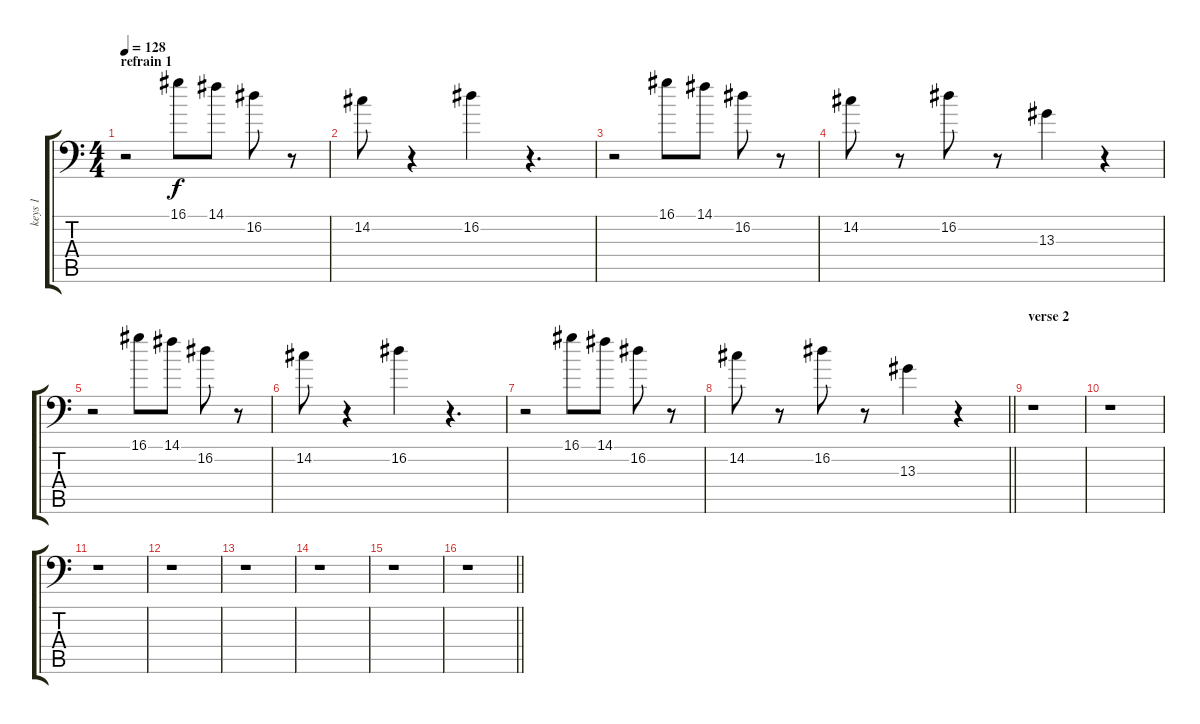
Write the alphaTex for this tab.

\track ("keys 1" "keys 1") {instrument electricbasspick}
\staff {score tabs}
\tuning (E3 B2 G2 D2 A1 E1) {hide}
\ts (4 4)
\section ("" "refrain 1")
\tempo 128
\clef f4
\ks c
r.2{dy f} 16.1.8 14.1.8 16.2.8 r.8 |
14.2.8 r.4 16.2.4 r.4{d} |
r.2 16.1.8 14.1.8 16.2.8 r.8 |
14.2.8 r.8 16.2.8 r.8 13.3.4 r.4 |
r.2 16.1.8 14.1.8 16.2.8 r.8 |
14.2.8 r.4 16.2.4 r.4{d} |
r.2 16.1.8 14.1.8 16.2.8 r.8 |
\barLineRight lightlight
14.2.8 r.8 16.2.8 r.8 13.3.4 r.4 |
\section ("" "verse 2")
r.1 |
r.1 |
r.1 |
r.1 |
r.1 |
r.1 |
r.1 |
\barLineRight lightlight
r.1
